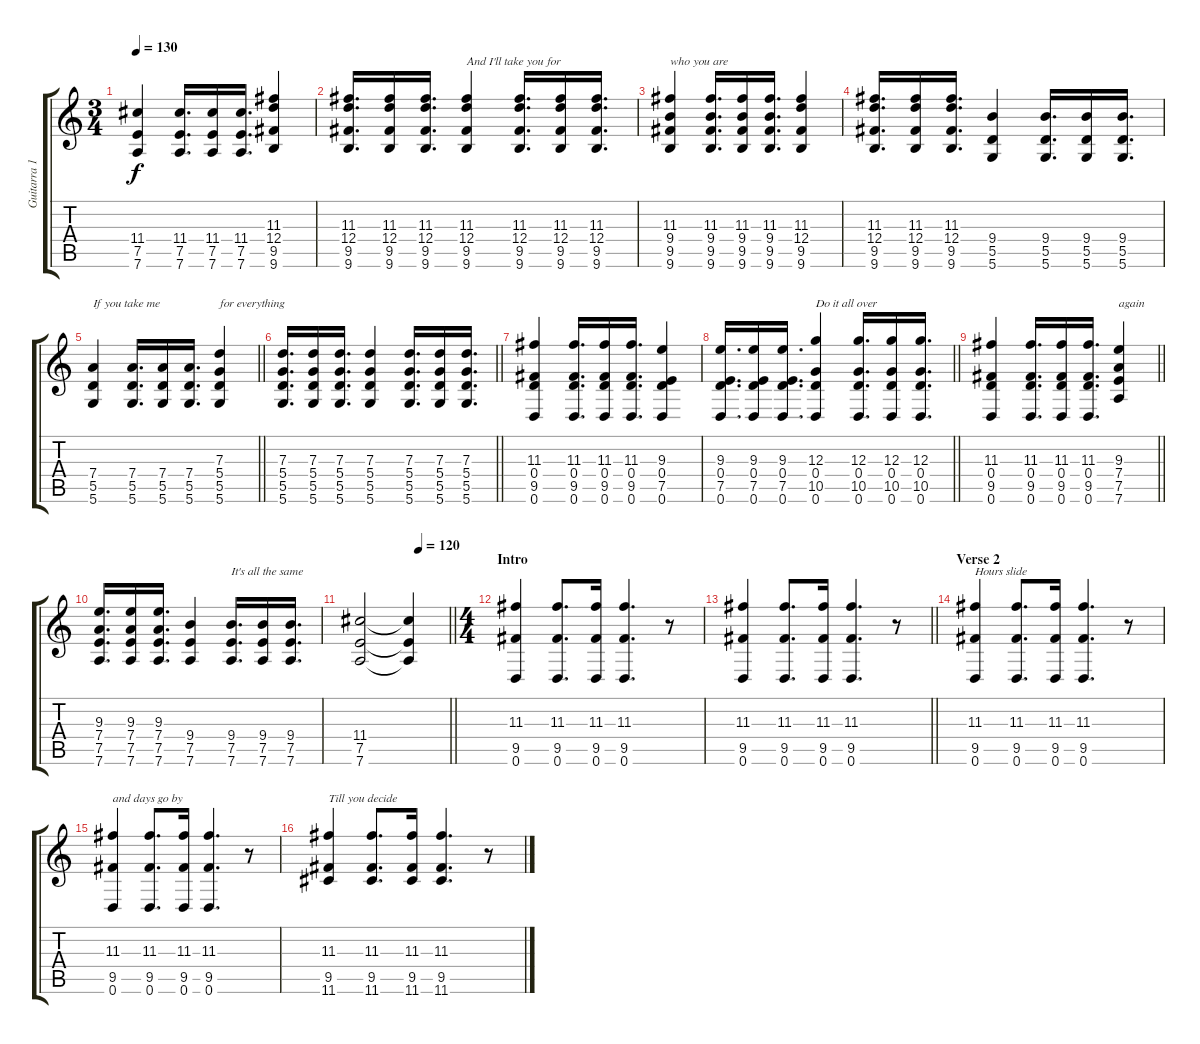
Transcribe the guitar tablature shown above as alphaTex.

\track ("Guitarra 1" "Guitarra 1") {instrument acousticguitarnylon bank 1}
\staff {score tabs}
\tuning (E4 B3 G3 D3 A2 D2) {hide}
\ts (3 4)
\tempo 130
\clef g2
\ks c
(11.4 7.5 7.6).4{dy f} (11.4 7.5 7.6).16{d} (11.4 7.5 7.6).16 (11.4 7.5 7.6).16{d} (11.3 12.4 9.5 9.6).4 |
(11.3 12.4 9.5 9.6).16{d} (11.3 12.4 9.5 9.6).16 (11.3 12.4 9.5 9.6).16{d} (11.3 12.4 9.5 9.6).4{txt "And I'll take you for "} (11.3 12.4 9.5 9.6).16{d} (11.3 12.4 9.5 9.6).16 (11.3 12.4 9.5 9.6).16{d} |
(11.3 9.4 9.5 9.6).4{txt "who you are"} (11.3 9.4 9.5 9.6).16{d} (11.3 9.4 9.5 9.6).16 (11.3 9.4 9.5 9.6).16{d} (11.3 12.4 9.5 9.6).4 |
(11.3 12.4 9.5 9.6).16{d} (11.3 12.4 9.5 9.6).16 (11.3 12.4 9.5 9.6).16{d} (9.4 5.5 5.6).4 (9.4 5.5 5.6).16{d} (9.4 5.5 5.6).16 (9.4 5.5 5.6).16{d} |
\barLineRight lightlight
(7.4 5.5 5.6).4{txt "If you take me "} (7.4 5.5 5.6).16{d} (7.4 5.5 5.6).16 (7.4 5.5 5.6).16{d} (7.3 5.4 5.5 5.6).4{txt "for everything"} |
\barLineRight lightlight
(7.3 5.4 5.5 5.6).16{d} (7.3 5.4 5.5 5.6).16 (7.3 5.4 5.5 5.6).16{d} (7.3 5.4 5.5 5.6).4 (7.3 5.4 5.5 5.6).16{d} (7.3 5.4 5.5 5.6).16 (7.3 5.4 5.5 5.6).16{d} |
\section ("" "")
(11.3 0.4 9.5 0.6).4 (11.3 0.4 9.5 0.6).16{d} (11.3 0.4 9.5 0.6).16 (11.3 0.4 9.5 0.6).16{d} (9.3 0.4 7.5 0.6).4 |
\barLineRight lightlight
(9.3 0.4 7.5 0.6).16{d} (9.3 0.4 7.5 0.6).16 (9.3 0.4 7.5 0.6).16{d} (12.3 0.4 10.5 0.6).4{txt "Do it all over "} (12.3 0.4 10.5 0.6).16{d} (12.3 0.4 10.5 0.6).16 (12.3 0.4 10.5 0.6).16{d} |
\section ("" "")
\barLineRight lightlight
(11.3 0.4 9.5 0.6).4 (11.3 0.4 9.5 0.6).16{d} (11.3 0.4 9.5 0.6).16 (11.3 0.4 9.5 0.6).16{d} (9.3 7.4 7.5 7.6).4{txt "again"} |
(9.3 7.4 7.5 7.6).16{d} (9.3 7.4 7.5 7.6).16 (9.3 7.4 7.5 7.6).16{d} (9.4 7.5 7.6).4 (9.4 7.5 7.6).16{d txt "It's all the same"} (9.4 7.5 7.6).16 (9.4 7.5 7.6).16{d} |
\tempo (120 0.6666666666666666)
\barLineRight lightlight
(11.4 7.5 7.6).2 (11.4{t} 7.5{t} 7.6{t}).4 |
\ts (4 4)
\section ("" "Intro")
(11.3 9.5 0.6).4 (11.3 9.5 0.6).8{d} (11.3 9.5 0.6).16 (11.3 9.5 0.6).4{d} r.8 |
\barLineRight lightlight
(11.3 9.5 0.6).4 (11.3 9.5 0.6).8{d} (11.3 9.5 0.6).16 (11.3 9.5 0.6).4{d} r.8 |
\section ("" "Verse 2")
(11.3 9.5 0.6).4{txt "Hours slide "} (11.3 9.5 0.6).8{d} (11.3 9.5 0.6).16 (11.3 9.5 0.6).4{d} r.8 |
(11.3 9.5 0.6).4{txt "and days go by"} (11.3 9.5 0.6).8{d} (11.3 9.5 0.6).16 (11.3 9.5 0.6).4{d} r.8 |
(11.3 9.5 11.6).4{txt "Till you decide"} (11.3 9.5 11.6).8{d} (11.3 9.5 11.6).16 (11.3 9.5 11.6).4{d} r.8
